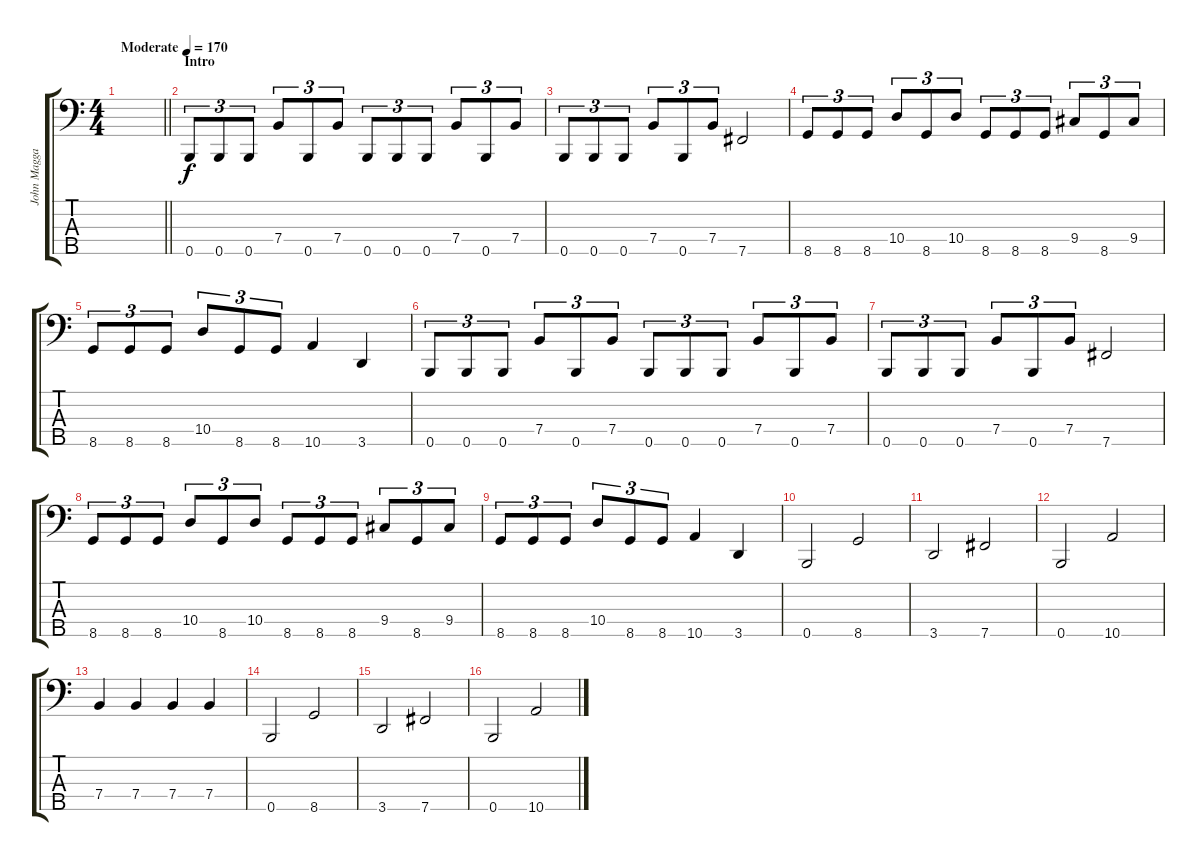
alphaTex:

\track ("John Maggard" "John Magga") {instrument electricbassfinger}
\staff {score tabs}
\tuning (G2 D2 A1 E1 B0) {hide}
\ts (4 4)
\tempo (170 "Moderate")
\clef f4
\barLineRight lightlight
\ks c
|
\section ("" "Intro")
0.5.8{tu (3 2)} 0.5.8{tu (3 2)} 0.5.8{tu (3 2)} 7.4.8{tu (3 2)} 0.5.8{tu (3 2)} 7.4.8{tu (3 2)} 0.5.8{tu (3 2)} 0.5.8{tu (3 2)} 0.5.8{tu (3 2)} 7.4.8{tu (3 2)} 0.5.8{tu (3 2)} 7.4.8{tu (3 2)} |
0.5.8{tu (3 2)} 0.5.8{tu (3 2)} 0.5.8{tu (3 2)} 7.4.8{tu (3 2)} 0.5.8{tu (3 2)} 7.4.8{tu (3 2)} 7.5.2 |
8.5.8{tu (3 2)} 8.5.8{tu (3 2)} 8.5.8{tu (3 2)} 10.4.8{tu (3 2)} 8.5.8{tu (3 2)} 10.4.8{tu (3 2)} 8.5.8{tu (3 2)} 8.5.8{tu (3 2)} 8.5.8{tu (3 2)} 9.4.8{tu (3 2)} 8.5.8{tu (3 2)} 9.4.8{tu (3 2)} |
8.5.8{tu (3 2)} 8.5.8{tu (3 2)} 8.5.8{tu (3 2)} 10.4.8{tu (3 2)} 8.5.8{tu (3 2)} 8.5.8{tu (3 2)} 10.5.4 3.5.4 |
0.5.8{tu (3 2)} 0.5.8{tu (3 2)} 0.5.8{tu (3 2)} 7.4.8{tu (3 2)} 0.5.8{tu (3 2)} 7.4.8{tu (3 2)} 0.5.8{tu (3 2)} 0.5.8{tu (3 2)} 0.5.8{tu (3 2)} 7.4.8{tu (3 2)} 0.5.8{tu (3 2)} 7.4.8{tu (3 2)} |
0.5.8{tu (3 2)} 0.5.8{tu (3 2)} 0.5.8{tu (3 2)} 7.4.8{tu (3 2)} 0.5.8{tu (3 2)} 7.4.8{tu (3 2)} 7.5.2 |
8.5.8{tu (3 2)} 8.5.8{tu (3 2)} 8.5.8{tu (3 2)} 10.4.8{tu (3 2)} 8.5.8{tu (3 2)} 10.4.8{tu (3 2)} 8.5.8{tu (3 2)} 8.5.8{tu (3 2)} 8.5.8{tu (3 2)} 9.4.8{tu (3 2)} 8.5.8{tu (3 2)} 9.4.8{tu (3 2)} |
8.5.8{tu (3 2)} 8.5.8{tu (3 2)} 8.5.8{tu (3 2)} 10.4.8{tu (3 2)} 8.5.8{tu (3 2)} 8.5.8{tu (3 2)} 10.5.4 3.5.4 |
0.5.2 8.5.2 |
3.5.2 7.5.2 |
0.5.2 10.5.2 |
7.4.4 7.4.4 7.4.4 7.4.4 |
0.5.2 8.5.2 |
3.5.2 7.5.2 |
0.5.2 10.5.2
